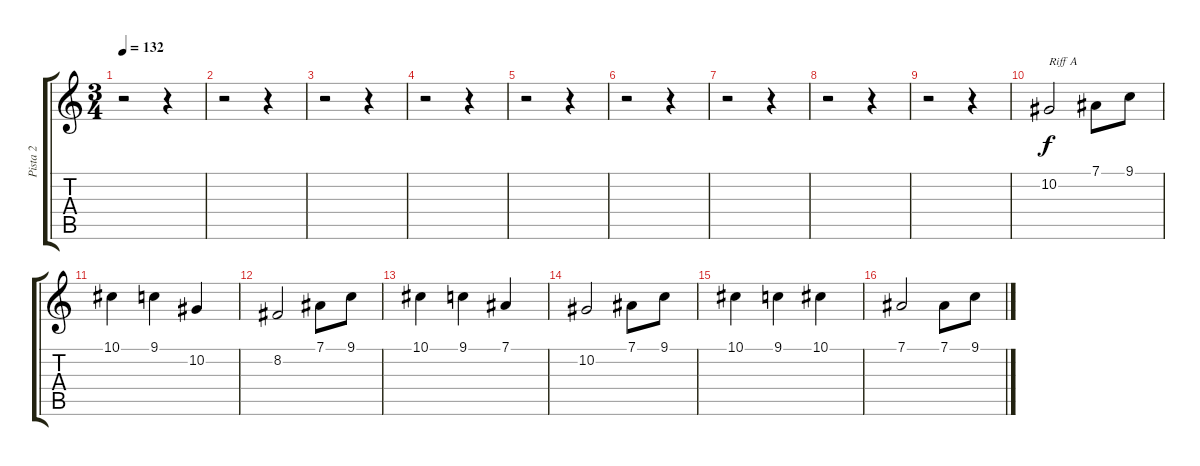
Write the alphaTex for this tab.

\track ("Pista 2" "Pista 2") {instrument fiddle}
\staff {score tabs}
\tuning (Eb4 Bb3 Gb3 Db3 Ab2 Eb2) {hide}
\ts (3 4)
\tempo 132
\clef g2
\ks c
r.2{dy f} r.4 |
r.2 r.4 |
r.2 r.4 |
r.2 r.4 |
r.2 r.4 |
r.2 r.4 |
r.2 r.4 |
r.2 r.4 |
r.2 r.4 |
10.2.2{txt "Riff A"} 7.1.8 9.1.8 |
10.1.4 9.1.4 10.2.4 |
8.2.2 7.1.8 9.1.8 |
10.1.4 9.1.4 7.1.4 |
10.2.2 7.1.8 9.1.8 |
10.1.4 9.1.4 10.1.4 |
7.1.2 7.1.8 9.1.8
